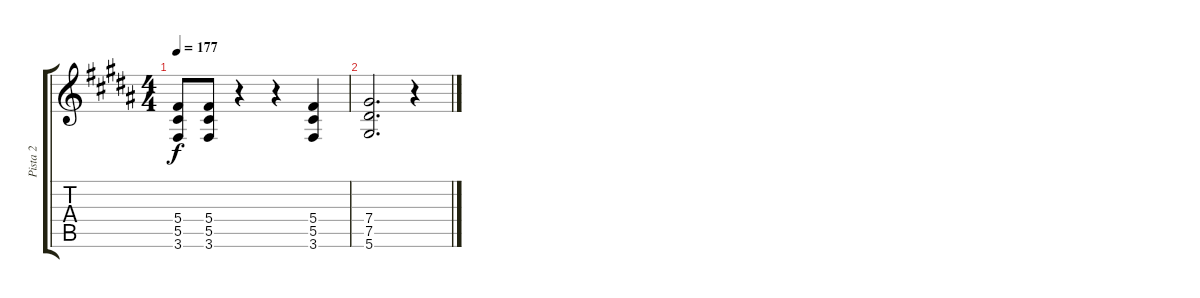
\track ("Pista 2" "Pista 2") {instrument distortionguitar}
\staff {score tabs}
\tuning (Eb4 Bb3 Gb3 Db3 Ab2 Eb2) {hide}
\ts (4 4)
\tempo 177
\clef g2
\ks g#minor
(5.4 5.5 3.6).8{dy f} (5.4 5.5 3.6).8 r.4 r.4 (5.4 5.5 3.6).4 |
(7.4 7.5 5.6).2{d} r.4
